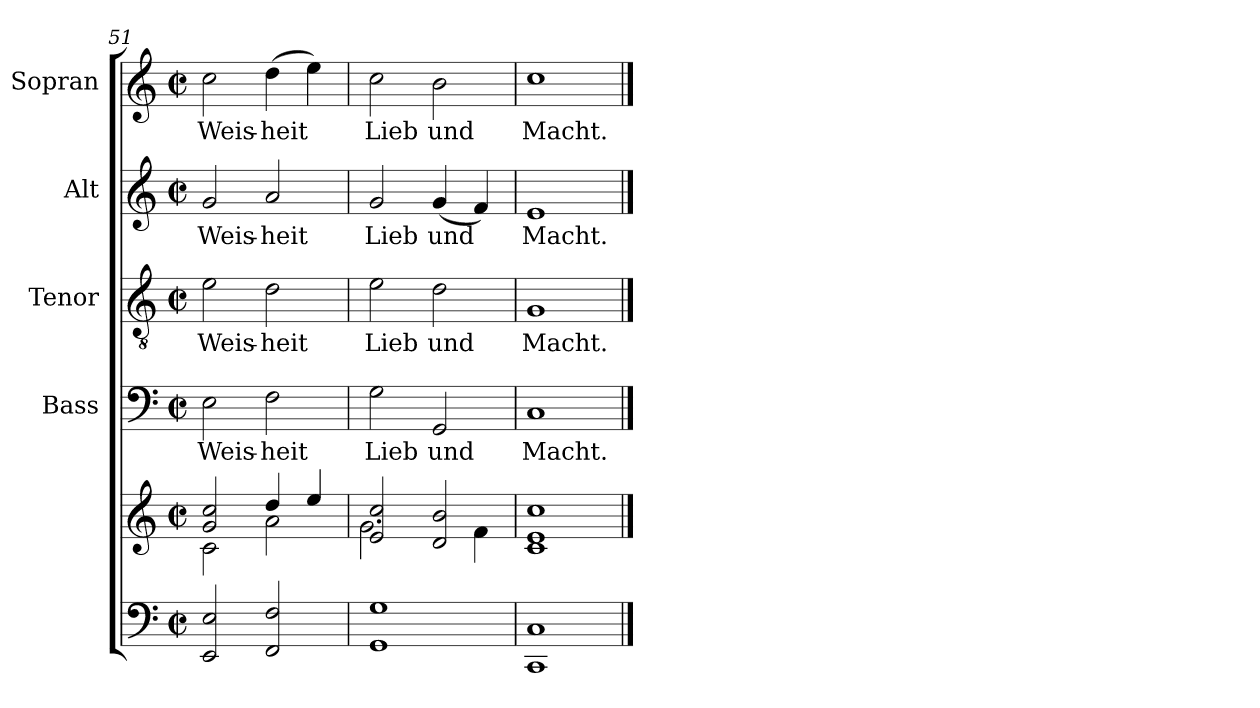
**kern	**kern	**kern	**text	**kern	**text	**kern	**text	**kern	**text
*part5	*part5	*part4	*part4	*part3	*part3	*part2	*part2	*part1	*part1
*staff6	*staff5	*staff4	*staff4	*staff3	*staff3	*staff2	*staff2	*staff1	*staff1
*	*	*I"Bass	*	*I"Tenor	*	*I"Alt	*	*I"Sopran	*
*	*	*I'B.	*	*I'T.	*	*I'A.	*	*I'S.	*
*clefF4	*clefG2	*clefF4	*	*clefGv2	*	*clefG2	*	*clefG2	*
*k[]	*k[]	*k[]	*	*k[]	*	*k[]	*	*k[]	*
*C:	*C:	*C:	*	*C:	*	*C:	*	*C:	*
*M2/2	*M2/2	*M2/2	*	*M2/2	*	*M2/2	*	*M2/2	*
*met(c|)	*met(c|)	*met(c|)	*	*met(c|)	*	*met(c|)	*	*met(c|)	*
=51	=51	=51	=51	=51	=51	=51	=51	=51	=51
*	*^	*	*	*	*	*	*	*	*
!	!	!	!	!LO:LY:b	!	!LO:LY:b	!	!LO:LY:b	!	!LO:LY:b
2EE/ 2E/	2g/ 2cc/	2c\	2E\	Weis-	2e\	Weis-	2g/	Weis-	2cc\	Weis-
!	!	!	!	!LO:LY:b	!	!LO:LY:b	!	!LO:LY:b	!	!LO:LY:b
2FF/ 2F/	4dd/	2a\	2F\	-heit	2d\	-heit	2a/	-heit	(>4dd\	-heit
.	4ee/	.	.	.	.	.	.	.	4ee\)	.
=52	=52	=52	=52	=52	=52	=52	=52	=52	=52	=52
!	!	!	!	!LO:LY:b	!	!LO:LY:b	!	!LO:LY:b	!	!LO:LY:b
1GG 1G	2e/ 2cc/	2.g\	2G\	Lieb	2e\	Lieb	2g/	Lieb	2cc\	Lieb
!	!	!	!	!LO:LY:b	!	!LO:LY:b	!	!LO:LY:b	!	!LO:LY:b
.	2d/ 2b/	.	2GG/	und	2d\	und	(<4g/	und	2b\	und
.	.	4f\	.	.	.	.	4f/)	.	.	.
=53	=53	=53	=53	=53	=53	=53	=53	=53	=53	=53
!	!	!	!	!LO:LY:b	!	!LO:LY:b	!	!LO:LY:b	!	!LO:LY:b
*	*v	*v	*	*	*	*	*	*	*	*
1CC 1C	1c 1e 1cc	1C	Macht.	1G	Macht.	1e	Macht.	1cc	Macht.
==	==	==	==	==	==	==	==	==	==
*-	*-	*-	*-	*-	*-	*-	*-	*-	*-
